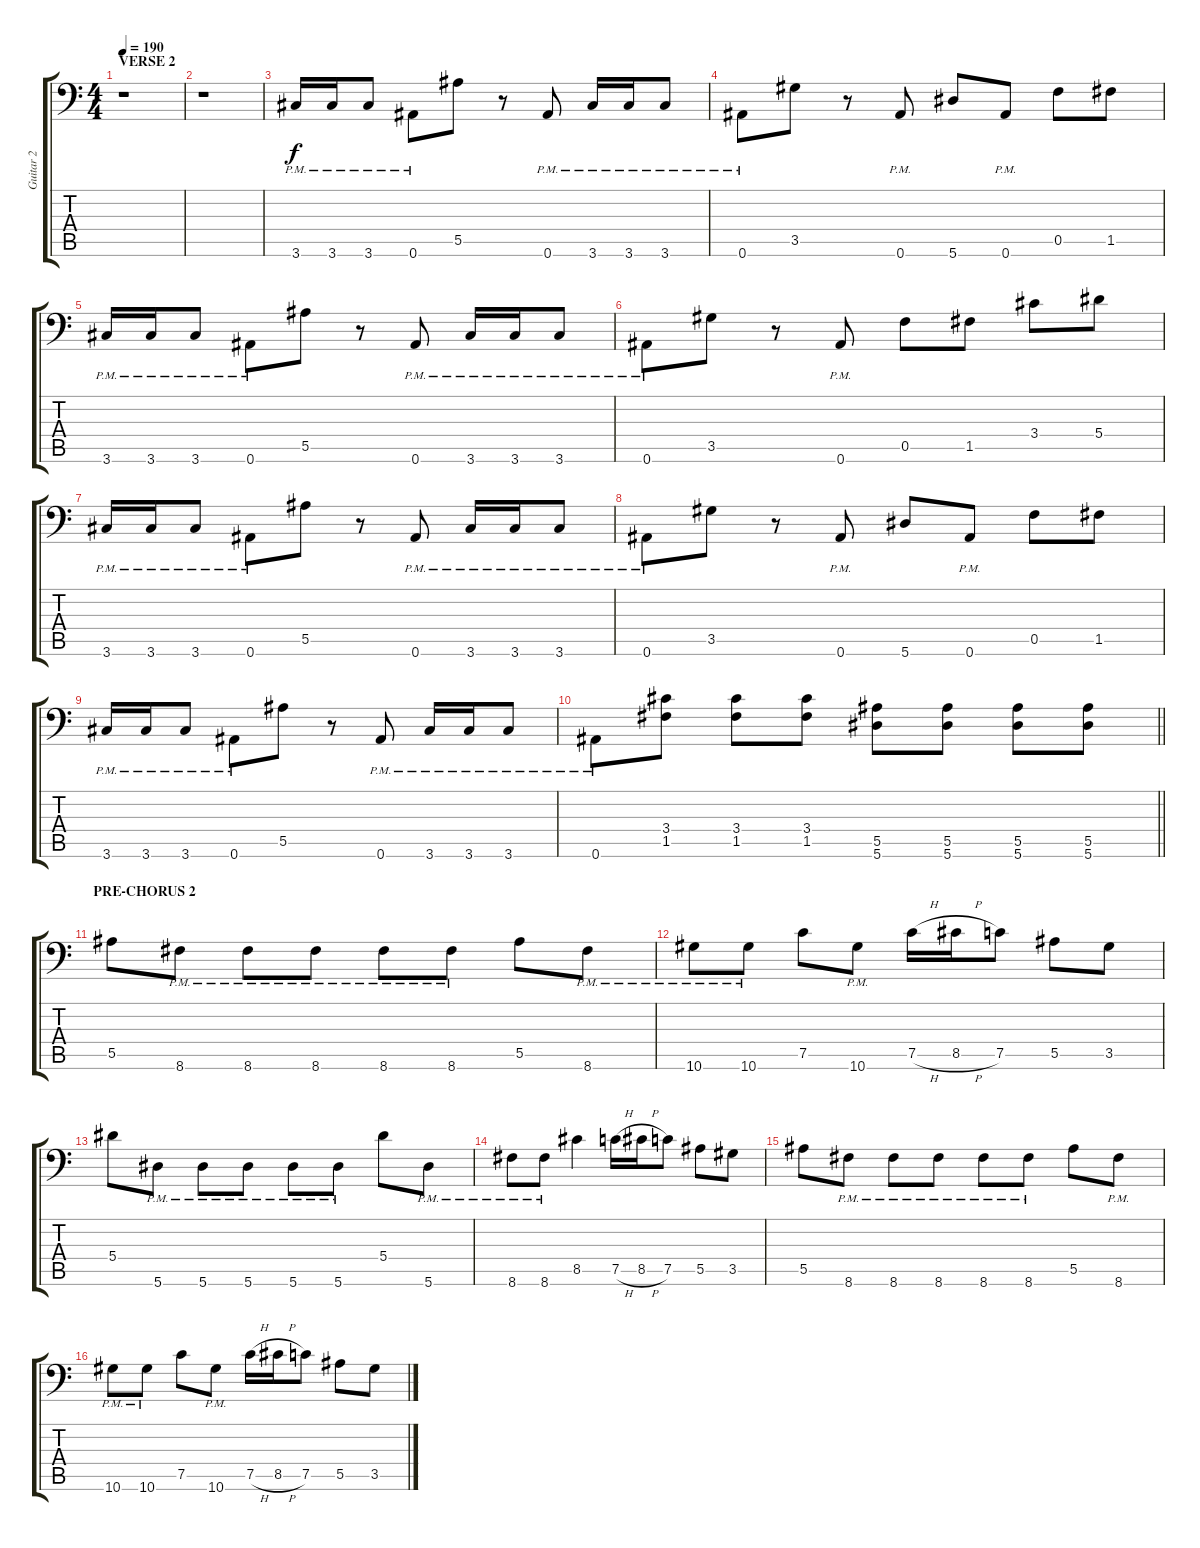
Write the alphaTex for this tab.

\track ("Guitar 2" "Guitar 2") {instrument distortionguitar}
\staff {score tabs}
\tuning (C4 G3 Eb3 Bb2 F2 Bb1) {hide}
\ts (4 4)
\section ("" "VERSE 2")
\tempo 190
\clef f4
\ks c
r.1{dy f} |
r.1 |
3.6{pm}.16 3.6{pm}.16 3.6{pm}.8 0.6{pm}.8 5.5.8 r.8 0.6{pm}.8 3.6{pm}.16 3.6{pm}.16 3.6{pm}.8 |
0.6{pm}.8 3.5.8 r.8 0.6{pm}.8 5.6.8 0.6{pm}.8 0.5.8 1.5.8 |
3.6{pm}.16 3.6{pm}.16 3.6{pm}.8 0.6{pm}.8 5.5.8 r.8 0.6{pm}.8 3.6{pm}.16 3.6{pm}.16 3.6{pm}.8 |
0.6{pm}.8 3.5.8 r.8 0.6{pm}.8 0.5.8 1.5.8 3.4.8 5.4.8 |
3.6{pm}.16 3.6{pm}.16 3.6{pm}.8 0.6{pm}.8 5.5.8 r.8 0.6{pm}.8 3.6{pm}.16 3.6{pm}.16 3.6{pm}.8 |
0.6{pm}.8 3.5.8 r.8 0.6{pm}.8 5.6.8 0.6{pm}.8 0.5.8 1.5.8 |
3.6{pm}.16 3.6{pm}.16 3.6{pm}.8 0.6{pm}.8 5.5.8 r.8 0.6{pm}.8 3.6{pm}.16 3.6{pm}.16 3.6{pm}.8 |
\barLineRight lightlight
0.6{pm}.8 (3.4 1.5).8 (3.4 1.5).8 (3.4 1.5).8 (5.5 5.6).8 (5.5 5.6).8 (5.5 5.6).8 (5.5 5.6).8 |
\section ("" "PRE-CHORUS 2")
5.5.8 8.6{pm}.8 8.6{pm}.8 8.6{pm}.8 8.6{pm}.8 8.6{pm}.8 5.5.8 8.6{pm}.8 |
10.6{pm}.8 10.6{pm}.8 7.5.8 10.6{pm}.8 7.5{h}.16 8.5{h}.16 7.5.8 5.5.8 3.5.8 |
5.4.8 5.6{pm}.8 5.6{pm}.8 5.6{pm}.8 5.6{pm}.8 5.6{pm}.8 5.4.8 5.6{pm}.8 |
8.6{pm}.8 8.6{pm}.8 8.5.4 7.5{h}.16 8.5{h}.16 7.5.8 5.5.8 3.5.8 |
5.5.8 8.6{pm}.8 8.6{pm}.8 8.6{pm}.8 8.6{pm}.8 8.6{pm}.8 5.5.8 8.6{pm}.8 |
10.6{pm}.8 10.6{pm}.8 7.5.8 10.6{pm}.8 7.5{h}.16 8.5{h}.16 7.5.8 5.5.8 3.5.8
